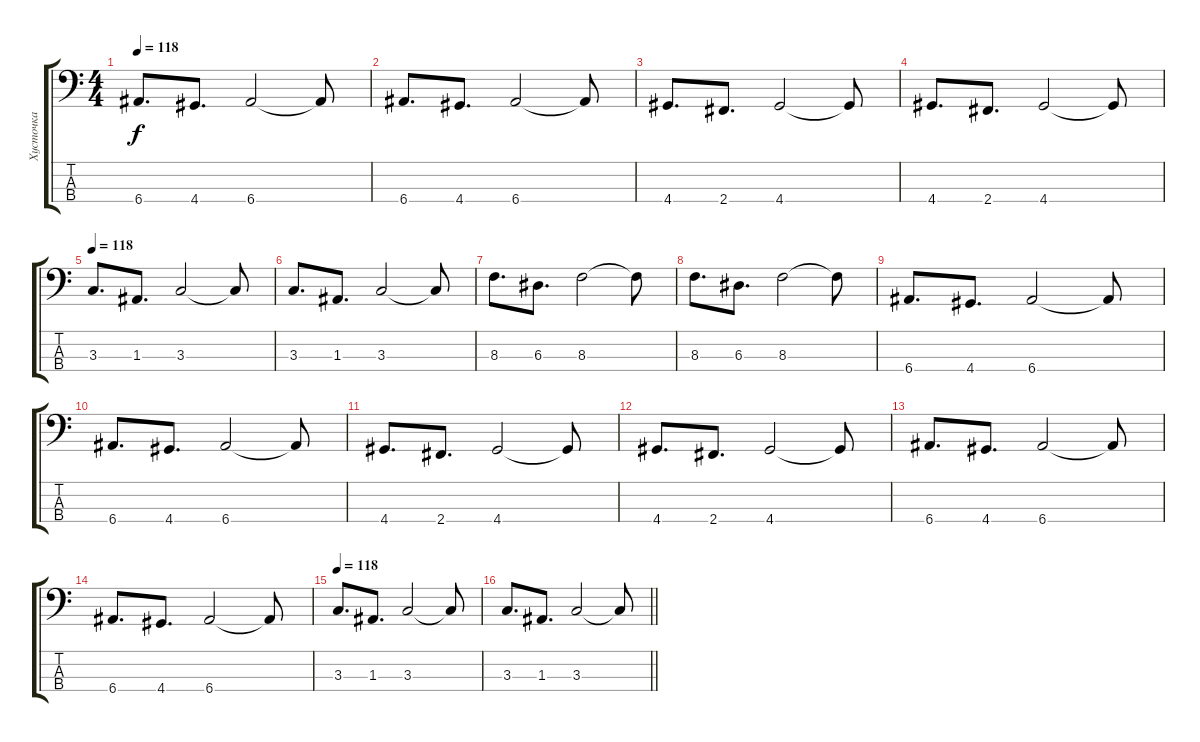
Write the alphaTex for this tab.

\track ("Хусточка" "Хусточка") {instrument electricbassfinger}
\staff {score tabs}
\tuning (G2 D2 A1 E1) {hide}
\ts (4 4)
\tempo 118
\clef f4
\ks c
6.4.8{d dy f} 4.4.8{d} 6.4.2 6.4{t}.8 |
6.4.8{d} 4.4.8{d} 6.4.2 6.4{t}.8 |
4.4.8{d} 2.4.8{d} 4.4.2 4.4{t}.8 |
4.4.8{d} 2.4.8{d} 4.4.2 4.4{t}.8 |
\tempo 118
3.3.8{d} 1.3.8{d} 3.3.2 3.3{t}.8 |
3.3.8{d} 1.3.8{d} 3.3.2 3.3{t}.8 |
8.3.8{d} 6.3.8{d} 8.3.2 8.3{t}.8 |
8.3.8{d} 6.3.8{d} 8.3.2 8.3{t}.8 |
6.4.8{d} 4.4.8{d} 6.4.2 6.4{t}.8 |
6.4.8{d} 4.4.8{d} 6.4.2 6.4{t}.8 |
4.4.8{d} 2.4.8{d} 4.4.2 4.4{t}.8 |
4.4.8{d} 2.4.8{d} 4.4.2 4.4{t}.8 |
6.4.8{d} 4.4.8{d} 6.4.2 6.4{t}.8 |
6.4.8{d} 4.4.8{d} 6.4.2 6.4{t}.8 |
\tempo 118
3.3.8{d} 1.3.8{d} 3.3.2 3.3{t}.8 |
\barLineRight lightlight
3.3.8{d} 1.3.8{d} 3.3.2 3.3{t}.8
